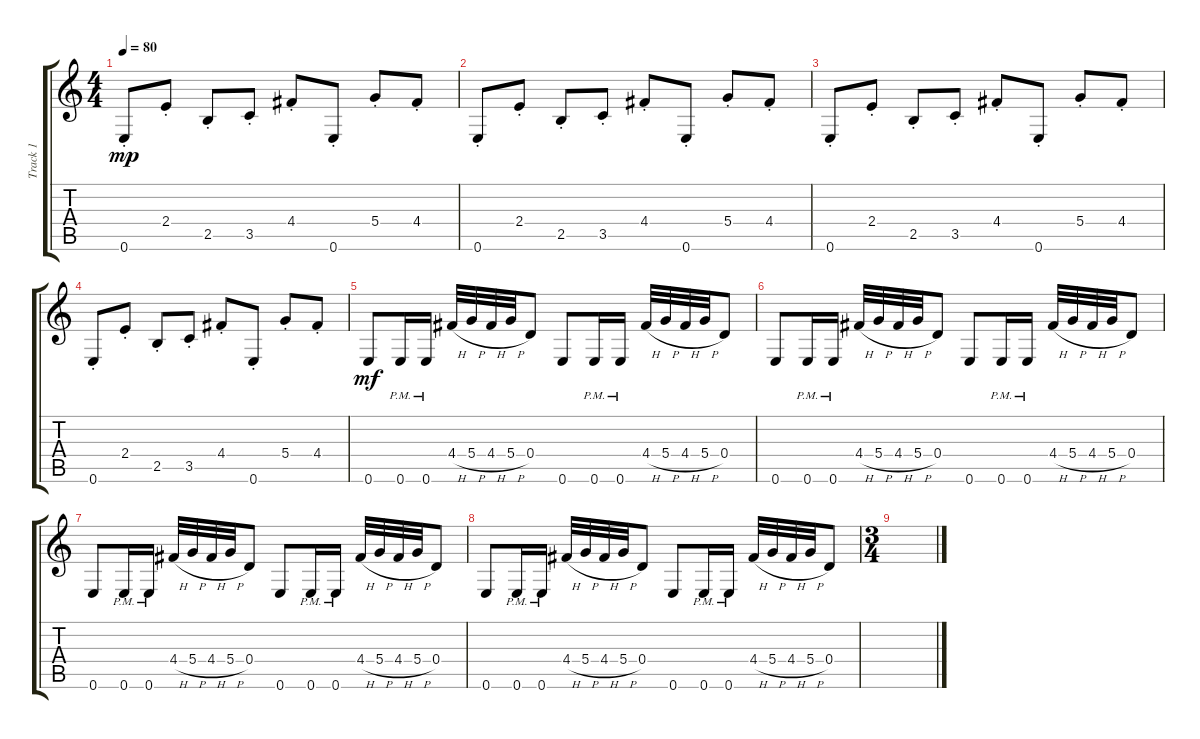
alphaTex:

\track ("Track 1" "Track 1") {instrument acousticguitarsteel}
\staff {score tabs}
\tuning (E4 B3 G3 D3 A2 E2) {hide}
\ts (4 4)
\tempo 80
\clef g2
\ks c
0.6{st}.8{dy mp} 2.4{st}.8 2.5{st}.8 3.5{st}.8 4.4{st}.8 0.6{st}.8 5.4{st}.8 4.4{st}.8 |
0.6{st}.8 2.4{st}.8 2.5{st}.8 3.5{st}.8 4.4{st}.8 0.6{st}.8 5.4{st}.8 4.4{st}.8 |
0.6{st}.8 2.4{st}.8 2.5{st}.8 3.5{st}.8 4.4{st}.8 0.6{st}.8 5.4{st}.8 4.4{st}.8 |
0.6{st}.8 2.4{st}.8 2.5{st}.8 3.5{st}.8 4.4{st}.8 0.6{st}.8 5.4{st}.8 4.4{st}.8 |
0.6.8{dy mf} 0.6{pm}.16 0.6{pm}.16 4.4{h}.32 5.4{h}.32 4.4{h}.32 5.4{h}.32 0.4.8 0.6.8 0.6{pm}.16 0.6{pm}.16 4.4{h}.32 5.4{h}.32 4.4{h}.32 5.4{h}.32 0.4.8 |
0.6.8 0.6{pm}.16 0.6{pm}.16 4.4{h}.32 5.4{h}.32 4.4{h}.32 5.4{h}.32 0.4.8 0.6.8 0.6{pm}.16 0.6{pm}.16 4.4{h}.32 5.4{h}.32 4.4{h}.32 5.4{h}.32 0.4.8 |
0.6.8 0.6{pm}.16 0.6{pm}.16 4.4{h}.32 5.4{h}.32 4.4{h}.32 5.4{h}.32 0.4.8 0.6.8 0.6{pm}.16 0.6{pm}.16 4.4{h}.32 5.4{h}.32 4.4{h}.32 5.4{h}.32 0.4.8 |
0.6.8 0.6{pm}.16 0.6{pm}.16 4.4{h}.32 5.4{h}.32 4.4{h}.32 5.4{h}.32 0.4.8 0.6.8 0.6{pm}.16 0.6{pm}.16 4.4{h}.32 5.4{h}.32 4.4{h}.32 5.4{h}.32 0.4.8 |
\ts (3 4)
